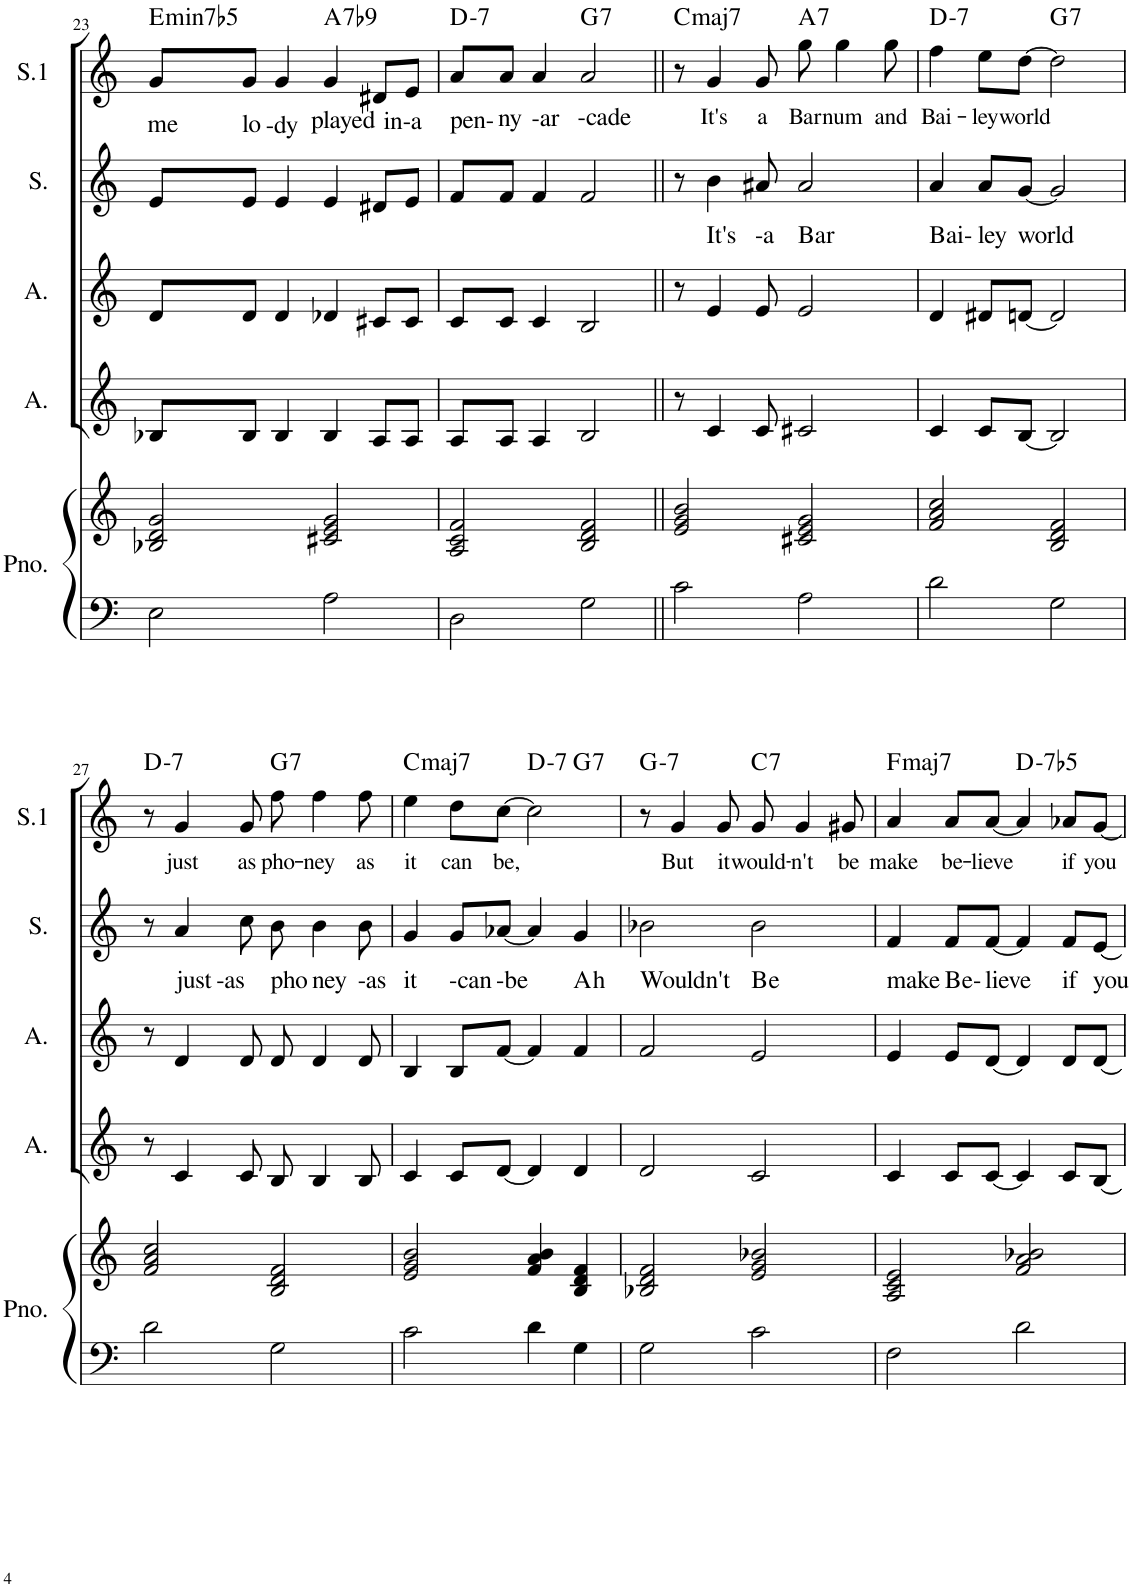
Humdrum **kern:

**kern	**kern	**kern	**kern	**harte	**kern	**kern	**text	**harte
*part5	*part5	*part4	*part3	*part3	*part2	*part1	*part1	*part1
*staff6	*staff5	*staff4	*staff3	*	*staff2	*staff1	*staff1	*
*I"Piano	*	*I"Alto 2	*I"Alto 1	*	*I"Soprano 2	*I"Soprano 1	*	*
*I'Pno.	*	*I'A.	*I'A.	*	*I'S.	*I'S.1	*	*
!!LO:PB:g=z
*clefF4	*clefG2	*clefG2	*clefG2	*	*clefG2	*clefG2	*	*
*k[]	*k[]	*k[]	*k[]	*	*k[]	*k[]	*	*
*M4/4	*M4/4	*M4/4	*M4/4	*	*M4/4	*M4/4	*	*
=23	=23	=23	=23	=23	=23	=23	=23	=23
!	!	!	!	!	!	!	!	!LO:H:n=1:kt=me
!	!	!	!	!	!	!	!	!LO:H:n=2:kt=min7b5
2E\	2B-X/ 2d/ 2g/	8B-X/L	8d/L	.	8e/L	8g/L	.	N E:hdim7
!	!	!	!	!	!	!	!	!LO:H:kt=lo
.	.	8B-/J	8d/J	.	8e/J	8g/J	.	N
!	!	!	!	!	!	!	!	!LO:H:kt=-dy
.	.	4B-/	4d/	.	4e/	4g/	.	N
!	!	!	!	!	!	!	!	!LO:H:n=1:kt=played
!	!	!	!	!	!	!	!	!LO:H:n=2:kt=7
2A\	2c#X/ 2e/ 2g/	4B-/	4d-X/	.	4e/	4g/	.	N A:7(b9)
!	!	!	!	!	!	!	!	!LO:H:kt=in-a
.	.	8A/L	8c#X/L	.	8d#X/L	8d#X/L	.	N
.	.	8A/J	8c#/J	.	8e/J	8e/J	.	.
=24	=24	=24	=24	=24	=24	=24	=24	=24
!	!	!	!	!	!	!	!	!LO:H:n=1:kt=pen-
!	!	!	!	!	!	!	!	!LO:H:n=2:kt=7
2D\	2A/ 2c/ 2f/	8A/L	8c/L	.	8f/L	8a/L	.	N D:min7
!	!	!	!	!	!	!	!	!LO:H:kt=ny
.	.	8A/J	8c/J	.	8f/J	8a/J	.	N
!	!	!	!	!	!	!	!	!LO:H:kt=-ar
.	.	4A/	4c/	.	4f/	4a/	.	N
!	!	!	!	!	!	!	!	!LO:H:n=1:kt=-cade
!	!	!	!	!	!	!	!	!LO:H:n=2:kt=7
2G\	2B/ 2d/ 2f/	2B/	2B/	.	2f/	2a/	.	N G:7
=25||	=25||	=25||	=25||	=25||	=25||	=25||	=25||	=25||
!	!	!	!	!	!	!	!	!LO:H:kt=maj7
2c\	2e/ 2g/ 2b/	8r	8r	.	8r	8r	.	C:maj7
!	!	!	!	!LO:H:kt=It's	!	!	!LO:LY:b	!
.	.	4c/	4e/	N	4b\	4g/	It's	.
!	!	!	!	!LO:H:kt=-a	!	!	!LO:LY:b	!
.	.	8c/	8e/	N	8a#X/	8g/	a	.
!	!	!	!	!LO:H:kt=ar	!	!	!LO:LY:b	!LO:H:kt=7
2A\	2c#X/ 2e/ 2g/	2c#X/	2e/	.	2a#/	8gg\	Bar	A:7
!	!	!	!	!	!	!	!LO:LY:b	!
.	.	.	.	.	.	4gg\	num	.
!	!	!	!	!	!	!	!LO:LY:b	!
.	.	.	.	.	.	8gg\	and	.
=26	=26	=26	=26	=26	=26	=26	=26	=26
!	!	!	!	!LO:H:kt=ai-	!	!	!LO:LY:b	!LO:H:kt=7
2d\	2f/ 2a/ 2cc/	4c/	4d/	.	4a/	4ff\	Bai-	D:min7
!	!	!	!	!LO:H:kt=ley	!	!	!LO:LY:b	!
.	.	8c/L	8d#X/L	N	8a/L	8ee\L	-ley	.
!	!	!	!	!LO:H:kt=world	!	!	!LO:LY:b	!
.	.	[8B/J	[8dn/J	N	[8g/J	[8dd\J	world	.
!	!	!	!	!	!	!	!	!LO:H:kt=7
2G\	2B/ 2d/ 2f/	2B/]	2d/]	.	2g/]	2dd\]	.	G:7
!!LO:LB:g=z
=27	=27	=27	=27	=27	=27	=27	=27	=27
!	!	!	!	!	!	!	!	!LO:H:kt=7
2d\	2f/ 2a/ 2cc/	8r	8r	.	8r	8r	.	D:min7
!	!	!	!	!LO:H:n=1:kt=just	!	!	!LO:LY:b	!
!	!	!	!	!LO:H:n=2:kt=-as	!	!	!	!
.	.	4c/	4d/	N N	4a/	4g/	just	.
!	!	!	!	!	!	!	!LO:LY:b	!
.	.	8c/	8d/	.	8cc\	8g/	as	.
!	!	!	!	!LO:H:kt=pho	!	!	!LO:LY:b	!LO:H:kt=7
2G\	2B/ 2d/ 2f/	8B/	8d/	N	8b\	8ff\	pho-	G:7
!	!	!	!	!LO:H:kt=ney	!	!	!LO:LY:b	!
.	.	4B/	4d/	N	4b\	4ff\	-ney	.
!	!	!	!	!LO:H:kt=-as	!	!	!LO:LY:b	!
.	.	8B/	8d/	N	8b\	8ff\	as	.
=28	=28	=28	=28	=28	=28	=28	=28	=28
!	!	!	!	!LO:H:kt=it	!	!	!LO:LY:b	!LO:H:kt=maj7
*	*	*	*	*	*	*^	*	*
2c\	2e/ 2g/ 2b/	4c/	4B/	N	4g/	4ee\	2.ryy	it	C:maj7
!	!	!	!	!LO:H:kt=-can	!	!	!	!LO:LY:b	!
.	.	8c/L	8B/L	N	8g/L	8dd\L	.	can	.
!	!	!	!	!LO:H:kt=-be	!	!	!	!LO:LY:b	!
.	.	[8d/J	[8f/J	N	[8a-X/J	[8cc\J	.	be,	.
!	!	!	!	!	!	!	!	!	!LO:H:kt=7
4d\	4f/ 4a/ 4b/	4d/]	4f/]	.	4a-/]	2cc\]	.	.	D:min7
!	!	!	!	!LO:H:kt=h	!	!	!	!	!LO:H:kt=7
4G\	4B/ 4d/ 4f/	4d/	4f/	.	4g/	.	4ryy	.	G:7
=29	=29	=29	=29	=29	=29	=29	=29	=29	=29
!	!	!	!	!LO:H:kt=Wouldn't	!	!	!	!	!LO:H:kt=7
*	*	*	*	*	*	*v	*v	*	*
2G\	2B-X/ 2d/ 2f/	2d/	2f/	N	2b-X\	8r	.	G:min7
!	!	!	!	!	!	!	!LO:LY:b	!
.	.	.	.	.	.	4g/	-But	.
!	!	!	!	!	!	!	!LO:LY:b	!
.	.	.	.	.	.	8g/	it	.
!	!	!	!	!LO:H:kt=e	!	!	!LO:LY:b	!LO:H:kt=7
2c\	2e/ 2g/ 2b-X/	2c/	2e/	.	2b-\	8g/	would-	C:7
!	!	!	!	!	!	!	!LO:LY:b	!
.	.	.	.	.	.	4g/	-n't	.
!	!	!	!	!	!	!	!LO:LY:b	!
.	.	.	.	.	.	8g#X/	be	.
=30	=30	=30	=30	=30	=30	=30	=30	=30
!	!	!	!	!LO:H:kt=make	!	!	!LO:LY:b	!LO:H:kt=maj7
2F\	2A/ 2c/ 2e/	4c/	4e/	N	4f/	4a/	make	F:maj7
!	!	!	!	!LO:H:kt=e-	!	!	!LO:LY:b	!
.	.	8c/L	8e/L	.	8f/L	8a/L	be-	.
!	!	!	!	!LO:H:kt=lieve	!	!	!LO:LY:b	!
.	.	[8c/J	[8d/J	N	[8f/J	[8a/J	-lieve	.
!	!	!	!	!	!	!	!	!LO:H:kt=-7b5
2d\	2f/ 2a/ 2b-X/	4c/]	4d/]	.	4f/]	4a/]	.	D:hdim7
!	!	!	!	!LO:H:kt=if	!	!	!LO:LY:b	!
.	.	8c/L	8d/L	N	8f/L	8a-X/L	if	.
!	!	!	!	!LO:H:kt=you	!	!	!LO:LY:b	!
.	.	[8B/J	[8d/J	N	[8e/J	[8g/J	you	.
=	=	=	=	=	=	=	=	=
*-	*-	*-	*-	*-	*-	*-	*-	*-
